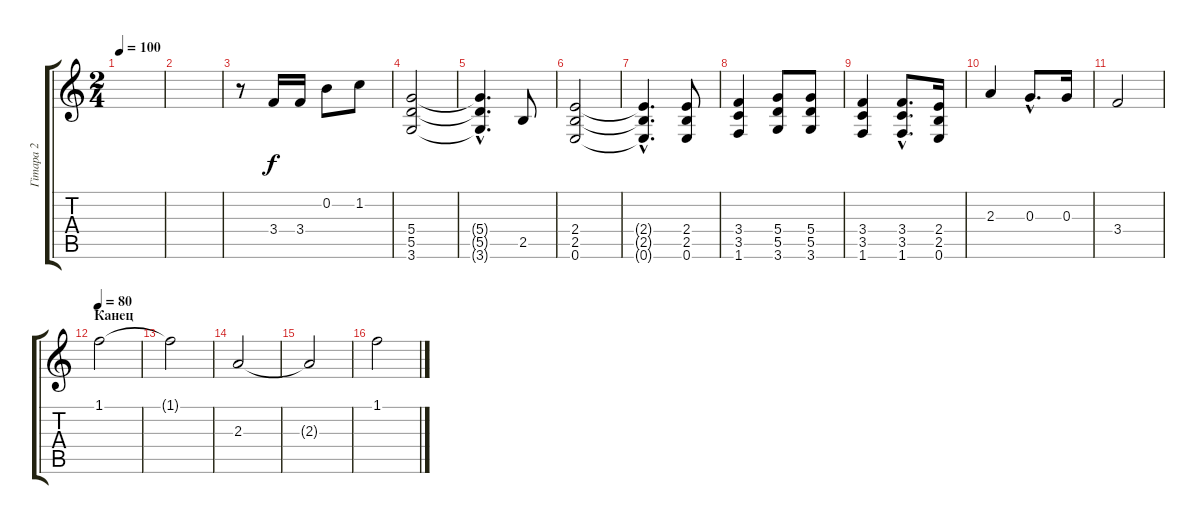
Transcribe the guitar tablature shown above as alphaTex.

\track ("Гiтара 2" "Гiтара 2") {instrument distortionguitar}
\staff {score tabs}
\tuning (E4 B3 G3 D3 A2 E2) {hide}
\ts (2 4)
\tempo 100
\clef g2
\ks c
|
|
r.8 3.4.16 3.4.16 0.2.8 1.2.8 |
(5.4 5.5 3.6).2 |
(5.4{hac t} 5.5{hac t} 3.6{hac t}).4{d} 2.5.8 |
(2.4 2.5 0.6).2 |
(2.4{hac t} 2.5{hac t} 0.6{hac t}).4{d} (2.4 2.5 0.6).8 |
(3.4 3.5 1.6).4 (5.4 5.5 3.6).8 (5.4 5.5 3.6).8 |
(3.4 3.5 1.6).4 (3.4{hac} 3.5{hac} 1.6{hac}).8{d} (2.4 2.5 0.6).16 |
2.3.4 0.3{hac}.8{d} 0.3.16 |
3.4.2 |
\section ("" "Канец")
\tempo 80
1.1.2 |
1.1{t}.2 |
2.3.2 |
2.3{t}.2 |
1.1.2
